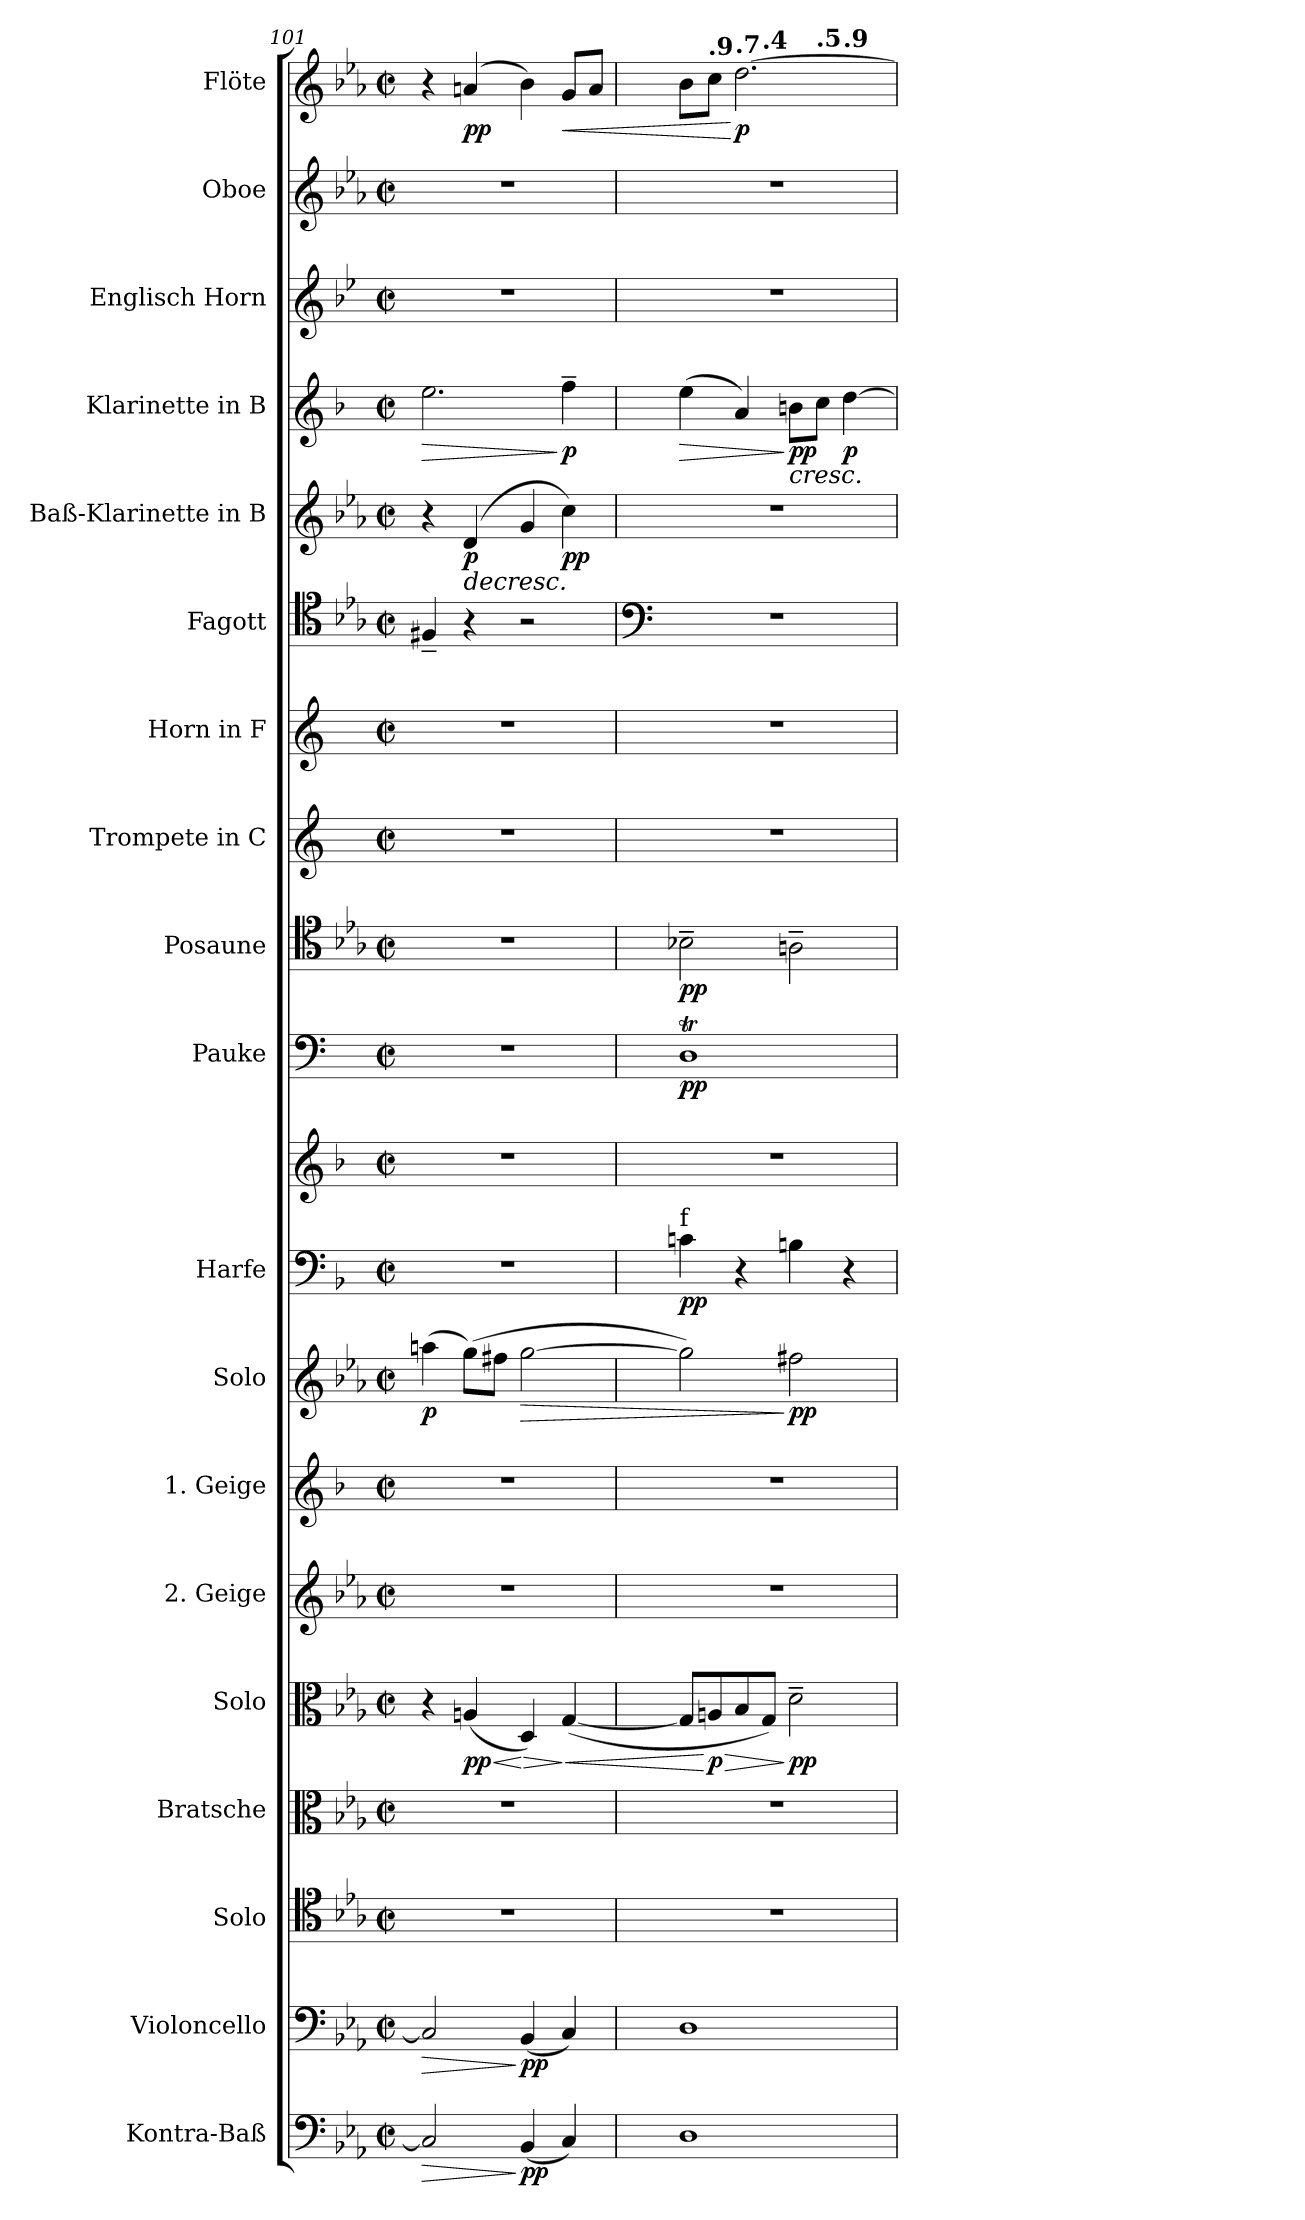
**kern	**dynam	**kern	**dynam	**kern	**kern	**kern	**dynam	**kern	**kern	**kern	**dynam	**kern	**kern	**dynam	**kern	**dynam	**kern	**dynam	**kern	**kern	**kern	**kern	**dynam	**kern	**dynam	**kern	**kern	**kern	**dynam
*part19	*part19	*part18	*part18	*part17	*part16	*part15	*part15	*part14	*part13	*part12	*part12	*part11	*part11	*part11	*part10	*part10	*part9	*part9	*part8	*part7	*part6	*part5	*part5	*part4	*part4	*part3	*part2	*part1	*part1
*staff20	*staff20	*staff19	*staff19	*staff18	*staff17	*staff16	*staff16	*staff15	*staff14	*staff13	*staff13	*staff12	*staff11	*staff11/12	*staff10	*staff10	*staff9	*staff9	*staff8	*staff7	*staff6	*staff5	*staff5	*staff4	*staff4	*staff3	*staff2	*staff1	*staff1
*I"Kontra-Baß	*	*I"Violoncello	*	*I"Solo	*I"Bratsche	*I"Solo	*	*I"2. Geige	*I"1. Geige	*I"Solo	*	*I"Harfe	*	*	*I"Pauke	*	*I"Posaune	*	*I"Trompete in C	*I"Horn in F	*I"Fagott	*I"Baß-Klarinette in B	*	*I"Klarinette in B	*	*I"Englisch Horn	*I"Oboe	*I"Flöte	*
*	*	*I'Vlc.	*	*I'Solo	*I'Br.	*I'Solo	*	*I'2. Gg	*I'1. Gg.	*I'Solo	*	*I'Hrf.	*	*	*I'Pk.	*	*I'Pos.	*	*I'Trp.	*I'Hr. F	*I'Fg.	*	*	*I'Kl. B	*	*I'E. H.	*I'Ob.	*I'Fl.	*
!!LO:PB:g=z
*clefF4	*	*clefF4	*	*clefC4	*clefC3	*clefC3	*	*clefG2	*clefG2	*clefG2	*	*clefF4	*clefG2	*	*clefF4	*	*clefC4	*	*clefG2	*clefG2	*clefC4	*clefG2	*	*clefG2	*	*clefG2	*clefG2	*clefG2	*
*ITrd7c12	*	*	*	*	*	*	*	*	*ITrd1c2	*	*	*ITrd1c2	*ITrd1c2	*	*	*	*	*	*	*ITrd4c7	*	*ITrd8c14	*	*ITrd1c2	*	*ITrd4c7	*	*	*
*k[b-e-a-]	*	*k[b-e-a-]	*	*k[b-e-a-]	*k[b-e-a-]	*k[b-e-a-]	*	*k[b-e-a-]	*k[b-e-a-]	*k[b-e-a-]	*	*k[b-e-a-]	*k[b-e-a-]	*	*k[]	*	*k[b-e-a-]	*	*k[]	*k[b-]	*k[b-e-a-]	*k[b-e-a-]	*	*k[b-e-a-]	*	*k[b-e-a-]	*k[b-e-a-]	*k[b-e-a-]	*
*M2/2	*	*M2/2	*	*M2/2	*M2/2	*M2/2	*	*M2/2	*M2/2	*M2/2	*	*M2/2	*M2/2	*	*M2/2	*	*M2/2	*	*M2/2	*M2/2	*M2/2	*M2/2	*	*M2/2	*	*M2/2	*M2/2	*M2/2	*
*met(c|)	*	*met(c|)	*	*met(c|)	*met(c|)	*met(c|)	*	*met(c|)	*met(c|)	*met(c|)	*	*met(c|)	*met(c|)	*	*met(c|)	*	*met(c|)	*	*met(c|)	*met(c|)	*met(c|)	*met(c|)	*	*met(c|)	*	*met(c|)	*met(c|)	*met(c|)	*
=101	=101	=101	=101	=101	=101	=101	=101	=101	=101	=101	=101	=101	=101	=101	=101	=101	=101	=101	=101	=101	=101	=101	=101	=101	=101	=101	=101	=101	=101
!	!LO:HP:b	!	!LO:HP:b	!	!	!	!	!	!	!	!LO:DY:b	!	!	!	!	!	!	!	!	!	!	!	!	!	!LO:HP:b	!	!	!	!
2CC/]	>	2C/]	>	1r	1r	4r	.	1r	1r	(>4aan\	p	1r	1r	.	1r	.	1r	.	1r	1r	4F#X~/	4r	.	2.dd\	>	1r	1r	4r	.
!	!	!	!	!	!	!	!LO:HP:b	!	!	!	!	!	!	!	!	!	!	!	!	!	!	!	!LO:HP:b	!	!	!	!	!	!
!	!	!	!	!	!	!	!LO:DY:n=1:b	!	!	!	!	!	!	!	!	!	!	!	!	!	!	!	!LO:DY:n=1:b	!	!	!	!	!	!LO:DY:b
.	.	.	.	.	.	(<4An/	< pp	.	.	(>8gg\L)	.	.	.	.	.	.	.	.	.	.	4r	(>4D/	> p	.	.	.	.	(>4an/	pp
.	.	.	.	.	.	.	.	.	.	8ff#X\J	.	.	.	.	.	.	.	.	.	.	.	.	.	.	.	.	.	.	.
!	!LO:DY:n=1:b	!	!LO:DY:n=1:b	!	!	!	!LO:HP:n=1:b	!	!	!	!LO:HP:b	!	!	!	!	!	!	!	!	!	!	!	!	!	!	!	!	!	!
(<4BBB-/	] pp	(<4BB-/	] pp	.	.	4D/)	[ >	.	.	[2gg\	>	.	.	.	.	.	.	.	.	.	2r	4G/	.	.	.	.	.	4b-\)	.
!	!	!	!	!	!	!	!LO:HP:n=1:b	!	!	!	!	!	!	!	!	!	!	!	!	!	!	!	!LO:DY:n=2:b	!	!LO:DY:n=1:b	!	!	!	!LO:HP:b
4CC/)	.	4C/)	.	.	.	(<[4G/	] <	.	.	.	.	.	.	.	.	.	.	.	.	.	.	4c\)	pp	4ee-~\	] p	.	.	8g/L	<
.	.	.	.	.	.	.	.	.	.	.	.	.	.	.	.	.	.	.	.	.	.	.	.	.	.	.	.	8a/J	.
.	.	.	.	.	.	.	.	.	.	.	.	.	.	.	.	.	.	.	.	.	.	.	]	.	.	.	.	.	.
=102	=102	=102	=102	=102	=102	=102	=102	=102	=102	=102	=102	=102	=102	=102	=102	=102	=102	=102	=102	=102	=102	=102	=102	=102	=102	=102	=102	=102	=102
*	*	*	*	*	*	*	*	*	*	*	*	*	*	*	*	*	*	*	*	*	*clefF4	*	*	*	*	*	*	*	*
*	*	*	*	*	*	*	*	*	*	*	*	*	*	*	*	*	*	*	*	*	*	*	*	*	*	*	*	*MM120	*
!	!	!	!	!	!	!	!	!	!	!	!	!	!	!	!	!	!	!	!	!	!	!	!	!	!	!	!	!LO:TX:a:B:t=rit.     _      _      _      _      _      _     tempo, fließender	!
!	!	!	!	!	!	!	!	!	!	!	!	!LO:TX:a:t=f	!	!	!	!	!	!	!	!	!	!	!	!	!	!	!	!	!
!	!	!	!	!	!	!	!	!	!	!	!	!	!	!LO:DY:b=2	!	!LO:DY:b	!	!LO:DY:b	!	!	!	!	!	!	!LO:HP:b	!	!	!	!
*	*	*	*	*	*	*	*	*	*	*	*	*	*	*	*	*	*	*	*	*	*	*	*	*	*	*	*	*^	*
*	*	*	*	*	*	*	*	*	*	*	*	*	*	*	*	*	*	*	*	*	*	*	*	*	*	*	*	*	*^	*
*	*	*	*	*	*	*	*	*	*	*	*	*	*	*	*	*	*	*	*	*	*	*	*	*	*	*	*	*	*	*^	*
1DD	.	1D	.	1r	1r	8G/L]	.	1r	1r	2gg\])	.	4B-X\	1r	pp	1DT	pp	2B-X~\	pp	1r	1r	1r	1r	.	(>4dd\	>	1r	1r	8b-\L	4.ryy	2ryy	2.ryy	.
*	*	*	*	*	*	*	*	*	*	*	*	*	*	*	*	*	*	*	*	*	*	*	*	*	*	*	*	*MM118	*	*	*	*
!	!	!	!	!	!	!	!	!	!	!	!	!	!	!	!	!	!	!	!	!	!	!	!	!	!	!	!	!LO:TX:a:B:t=.9	!	!	!	!
!	!	!	!	!	!	!	!LO:HP:n=1:b	!	!	!	!	!	!	!	!	!	!	!	!	!	!	!	!	!	!	!	!	!	!	!	!	!
!	!	!	!	!	!	!	!LO:DY:n=1:b	!	!	!	!	!	!	!	!	!	!	!	!	!	!	!	!	!	!	!	!	!	!	!	!	!
.	.	.	.	.	.	8An/	[ > p	.	.	.	.	.	.	.	.	.	.	.	.	.	.	.	.	.	.	.	.	8cc\J	.	.	.	.
*	*	*	*	*	*	*	*	*	*	*	*	*	*	*	*	*	*	*	*	*	*	*	*	*	*	*	*	*MM118	*	*	*	*
!	!	!	!	!	!	!	!	!	!	!	!	!	!	!	!	!	!	!	!	!	!	!	!	!	!	!	!	!LO:TX:a:B:t=.7	!	!	!	!
!	!	!	!	!	!	!	!	!	!	!	!	!	!	!	!	!	!	!	!	!	!	!	!	!	!	!	!	!	!	!	!	!LO:DY:n=1:b
.	.	.	.	.	.	8B-/	.	.	.	.	.	4r	.	.	.	.	.	.	.	.	.	.	.	4g/)	.	.	.	[2.dd\	.	.	.	[ p
*	*	*	*	*	*	*	*	*	*	*	*	*	*	*	*	*	*	*	*	*	*	*	*	*	*	*	*	*MM118	*	*	*	*
!	!	!	!	!	!	!	!	!	!	!	!	!	!	!	!	!	!	!	!	!	!	!	!	!	!	!	!	!	!LO:TX:a:B:t=.4	!	!	!
.	.	.	.	.	.	8G/J)	.	.	.	.	.	.	.	.	.	.	.	.	.	.	.	.	.	.	.	.	.	.	2ryy	.	.	.
*	*	*	*	*	*	*	*	*	*	*	*	*	*	*	*	*	*	*	*	*	*	*	*	*	*	*	*	*MM118	*	*	*	*
!	!	!	!	!	!	!	!LO:DY:n=2:b	!	!	!	!LO:DY:n=1:b	!	!	!	!	!	!	!	!	!	!	!	!	!	!LO:HP:n=1:b	!	!	!	!	!	!	!
!	!	!	!	!	!	!	!	!	!	!	!	!	!	!	!	!	!	!	!	!	!	!	!	!	!LO:DY:n=1:b	!	!	!	!	!	!	!
.	.	.	.	.	.	2d~\	] pp	.	.	2ff#X\	] pp	4An\	.	.	.	.	2An~\	.	.	.	.	.	.	8an\L	] < pp	.	.	.	.	8ryy	.	.
*	*	*	*	*	*	*	*	*	*	*	*	*	*	*	*	*	*	*	*	*	*	*	*	*	*	*	*	*MM116	*	*	*	*
!	!	!	!	!	!	!	!	!	!	!	!	!	!	!	!	!	!	!	!	!	!	!	!	!	!	!	!	!	!	!LO:TX:a:B:t=.5	!	!
.	.	.	.	.	.	.	.	.	.	.	.	.	.	.	.	.	.	.	.	.	.	.	.	8b-\J	.	.	.	.	.	4.ryy	.	.
*	*	*	*	*	*	*	*	*	*	*	*	*	*	*	*	*	*	*	*	*	*	*	*	*	*	*	*	*MM114	*	*	*	*
!	!	!	!	!	!	!	!	!	!	!	!	!	!	!	!	!	!	!	!	!	!	!	!	!	!	!	!	!	!	!	!LO:TX:a:B:t=.9	!
!	!	!	!	!	!	!	!	!	!	!	!	!	!	!	!	!	!	!	!	!	!	!	!	!	!LO:DY:n=2:b	!	!	!	!	!	!	!
.	.	.	.	.	.	.	.	.	.	.	.	4r	.	.	.	.	.	.	.	.	.	.	.	[4cc\	p	.	.	.	.	.	4ryy	.
.	.	.	.	.	.	.	.	.	.	.	.	.	.	.	.	.	.	.	.	.	.	.	.	.	.	.	.	.	8ryy	.	.	.
.	.	.	.	.	.	.	.	.	.	.	.	.	.	.	.	.	.	.	.	.	.	.	.	.	[	.	.	.	.	.	.	.
*	*	*	*	*	*	*	*	*	*	*	*	*	*	*	*	*	*	*	*	*	*	*	*	*	*	*	*	*v	*v	*v	*v	*
=	=	=	=	=	=	=	=	=	=	=	=	=	=	=	=	=	=	=	=	=	=	=	=	=	=	=	=	=	=
*-	*-	*-	*-	*-	*-	*-	*-	*-	*-	*-	*-	*-	*-	*-	*-	*-	*-	*-	*-	*-	*-	*-	*-	*-	*-	*-	*-	*-	*-
